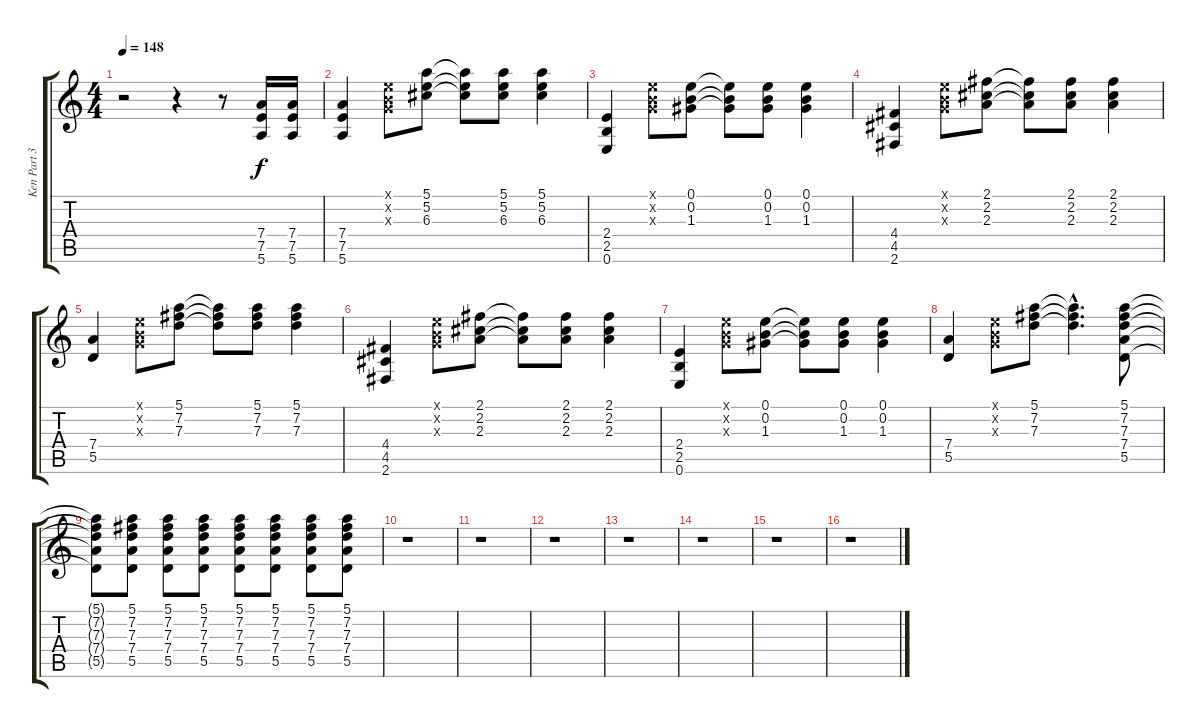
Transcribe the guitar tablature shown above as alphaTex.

\track ("Ken Part 3" "Ken Part 3") {instrument distortionguitar}
\staff {score tabs}
\tuning (E4 B3 G3 D3 A2 E2) {hide}
\ts (4 4)
\tempo 148
\clef g2
\ks c
r.2{dy f} r.4 r.8 (7.4 7.5 5.6).16 (7.4 7.5 5.6).16 |
(7.4 7.5 5.6).4 (0.1{x} 0.2{x} 0.3{x}).8 (5.1 5.2 6.3).8 (5.1{t} 5.2{t} 6.3{t}).8 (5.1 5.2 6.3).8 (5.1 5.2 6.3).4 |
(2.4 2.5 0.6).4 (0.1{x} 0.2{x} 0.3{x}).8 (0.1 0.2 1.3).8 (0.1{t} 0.2{t} 1.3{t}).8 (0.1 0.2 1.3).8 (0.1 0.2 1.3).4 |
(4.4 4.5 2.6).4 (0.1{x} 0.2{x} 0.3{x}).8 (2.1 2.2 2.3).8 (2.1{t} 2.2{t} 2.3{t}).8 (2.1 2.2 2.3).8 (2.1 2.2 2.3).4 |
(7.4 5.5).4 (0.1{x} 0.2{x} 0.3{x}).8 (5.1 7.2 7.3).8 (5.1{t} 7.2{t} 7.3{t}).8 (5.1 7.2 7.3).8 (5.1 7.2 7.3).4 |
(4.4 4.5 2.6).4 (0.1{x} 0.2{x} 0.3{x}).8 (2.1 2.2 2.3).8 (2.1{t} 2.2{t} 2.3{t}).8 (2.1 2.2 2.3).8 (2.1 2.2 2.3).4 |
(2.4 2.5 0.6).4 (0.1{x} 0.2{x} 0.3{x}).8 (0.1 0.2 1.3).8 (0.1{t} 0.2{t} 1.3{t}).8 (0.1 0.2 1.3).8 (0.1 0.2 1.3).4 |
(7.4 5.5).4 (0.1{x} 0.2{x} 0.3{x}).8 (5.1 7.2 7.3).8 (5.1{hac t} 7.2{hac t} 7.3{hac t}).4{d} (5.1 7.2 7.3 7.4 5.5).8 |
(5.1{t} 7.2{t} 7.3{t} 7.4{t} 5.5{t}).8 (5.1 7.2 7.3 7.4 5.5).8 (5.1 7.2 7.3 7.4 5.5).8 (5.1 7.2 7.3 7.4 5.5).8 (5.1 7.2 7.3 7.4 5.5).8 (5.1 7.2 7.3 7.4 5.5).8 (5.1 7.2 7.3 7.4 5.5).8 (5.1 7.2 7.3 7.4 5.5).8 |
r.1 |
r.1 |
r.1 |
r.1 |
r.1 |
r.1 |
r.1
